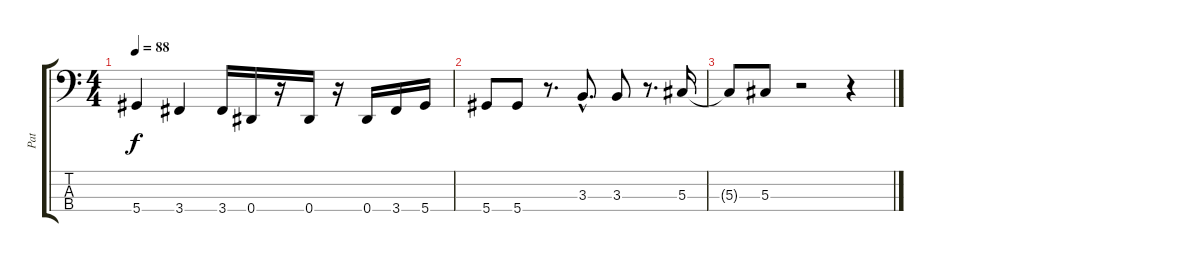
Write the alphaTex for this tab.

\track ("Pat" "Pat") {instrument electricbasspick}
\staff {score tabs}
\tuning (Gb2 Db2 Ab1 Eb1) {hide}
\ts (4 4)
\tempo 88
\clef f4
\ks c
5.4.4{dy f} 3.4.4 3.4.16 0.4.16 r.16 0.4.16 r.16 0.4.16 3.4.16 5.4.16 |
5.4.8 5.4.8 r.8{d} 3.3{hac}.8{d} 3.3.8 r.8{d} 5.3.16 |
5.3{t}.8 5.3.8 r.2 r.4
